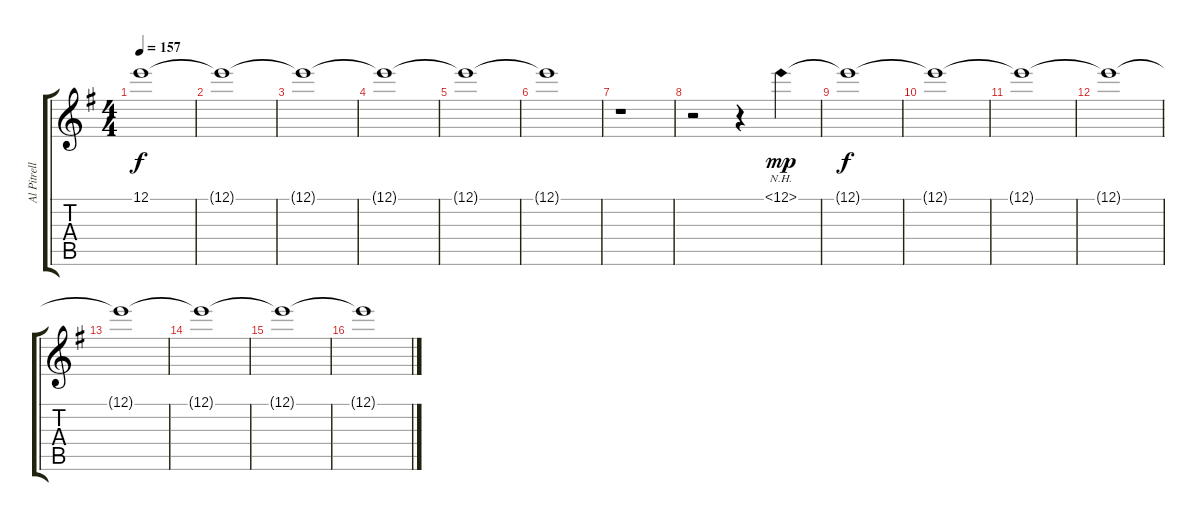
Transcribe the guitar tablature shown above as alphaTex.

\track ("Al Pitrelli" "Al Pitrell") {instrument overdrivenguitar}
\staff {score tabs}
\tuning (E4 B3 G3 D3 A2 E2) {hide}
\ts (4 4)
\tempo 157
\clef g2
\ks g
12.1{t}.1{dy f volume 6} |
12.1{t}.1 |
12.1{t}.1 |
12.1{t}.1 |
12.1{t}.1{volume 3} |
12.1{t}.1 |
r.1 |
r.2 r.4 12.1{nh}.4{dy mp} |
12.1{t}.1{dy f volume 9} |
12.1{t}.1 |
12.1{t}.1 |
12.1{t}.1{volume 7} |
12.1{t}.1 |
12.1{t}.1 |
12.1{t}.1{volume 5} |
12.1{t}.1
